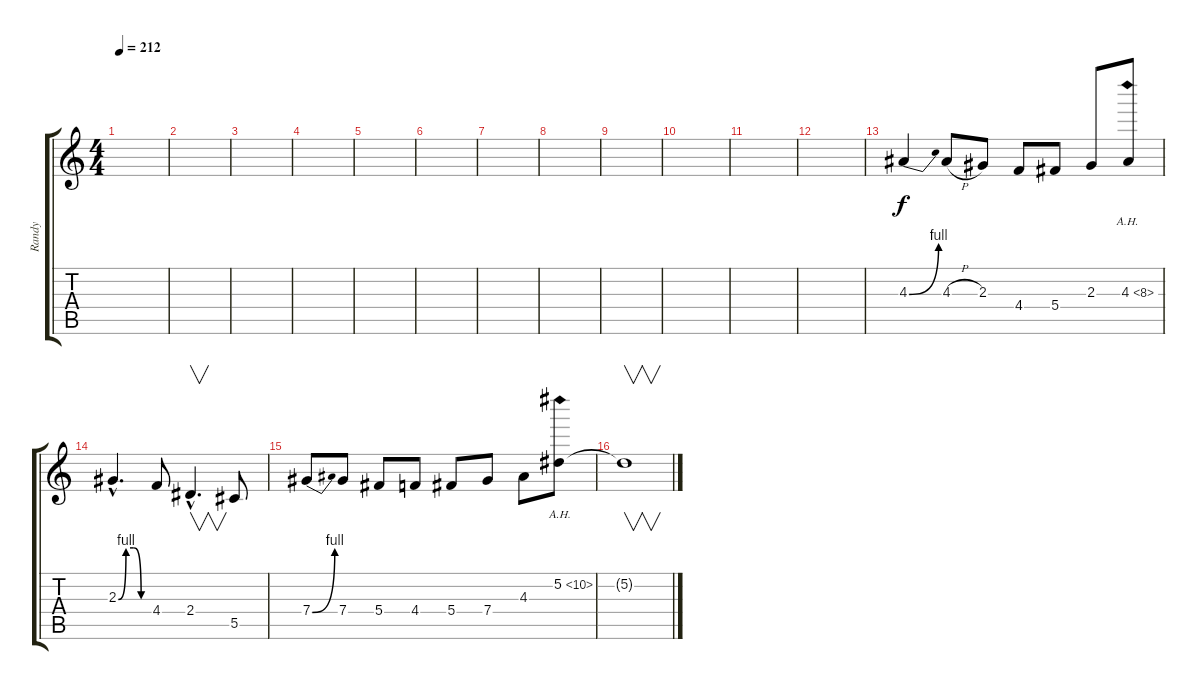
\track ("Randy" "Randy") {instrument distortionguitar}
\staff {score tabs}
\tuning (Eb4 Bb3 Gb3 Db3 Ab2 Eb2) {hide}
\ts (4 4)
\tempo 212
\clef g2
\ks c
|
|
|
|
|
|
|
|
|
|
|
|
4.3{be (bend 0 0 60 4)}.4 4.3{h}.8 2.3.8 4.4.8 5.4.8 2.3.8 4.3{ah 4}.8 |
2.3{be (custom 0 0 15 4 30 4 45 0 60 0) hac}.4{d} 4.4.8 2.4{hac}.4{v d} 5.5.8 |
7.4{be (bend 0 0 60 4)}.8 7.4.8 5.4.8 4.4.8 5.4.8 7.4.8 4.3.8 5.2{ah 5}.8 |
5.2{t}.1{v}
